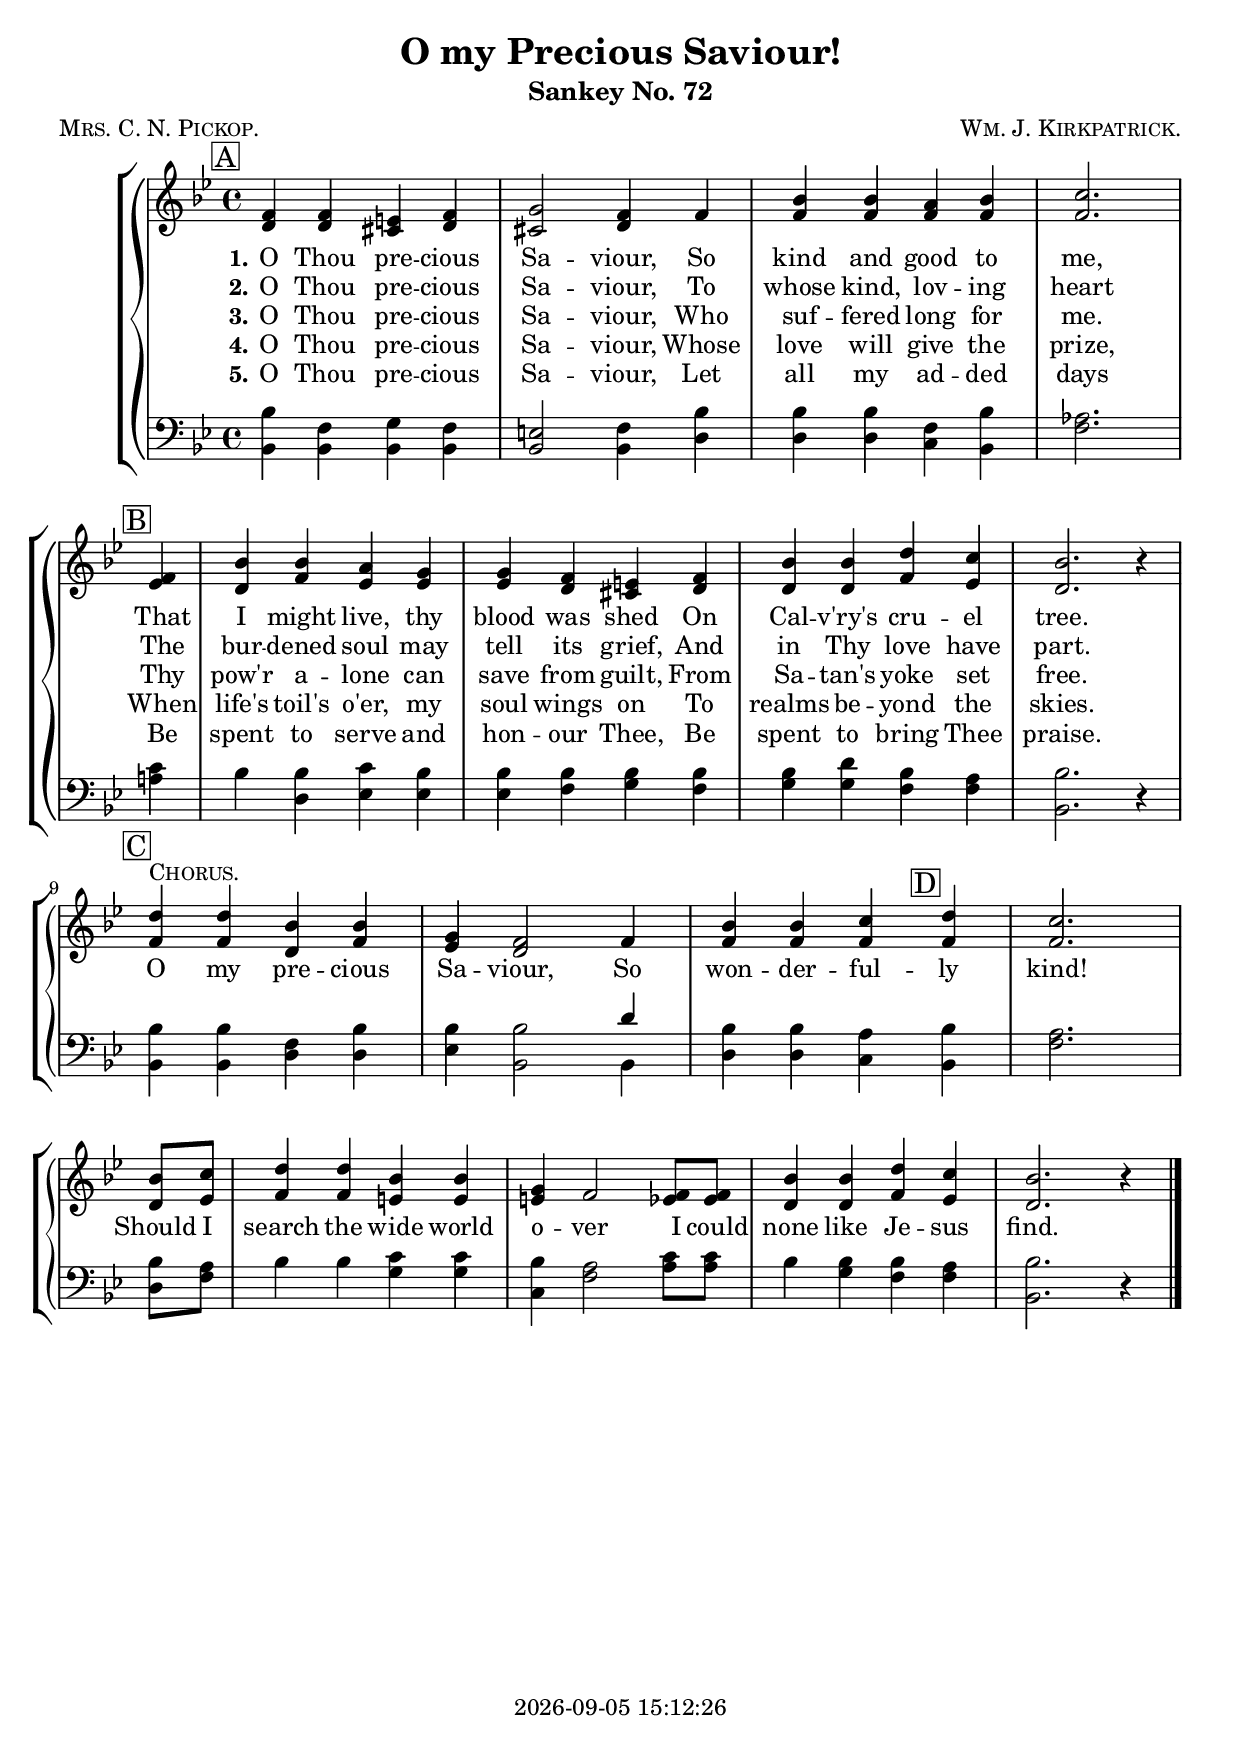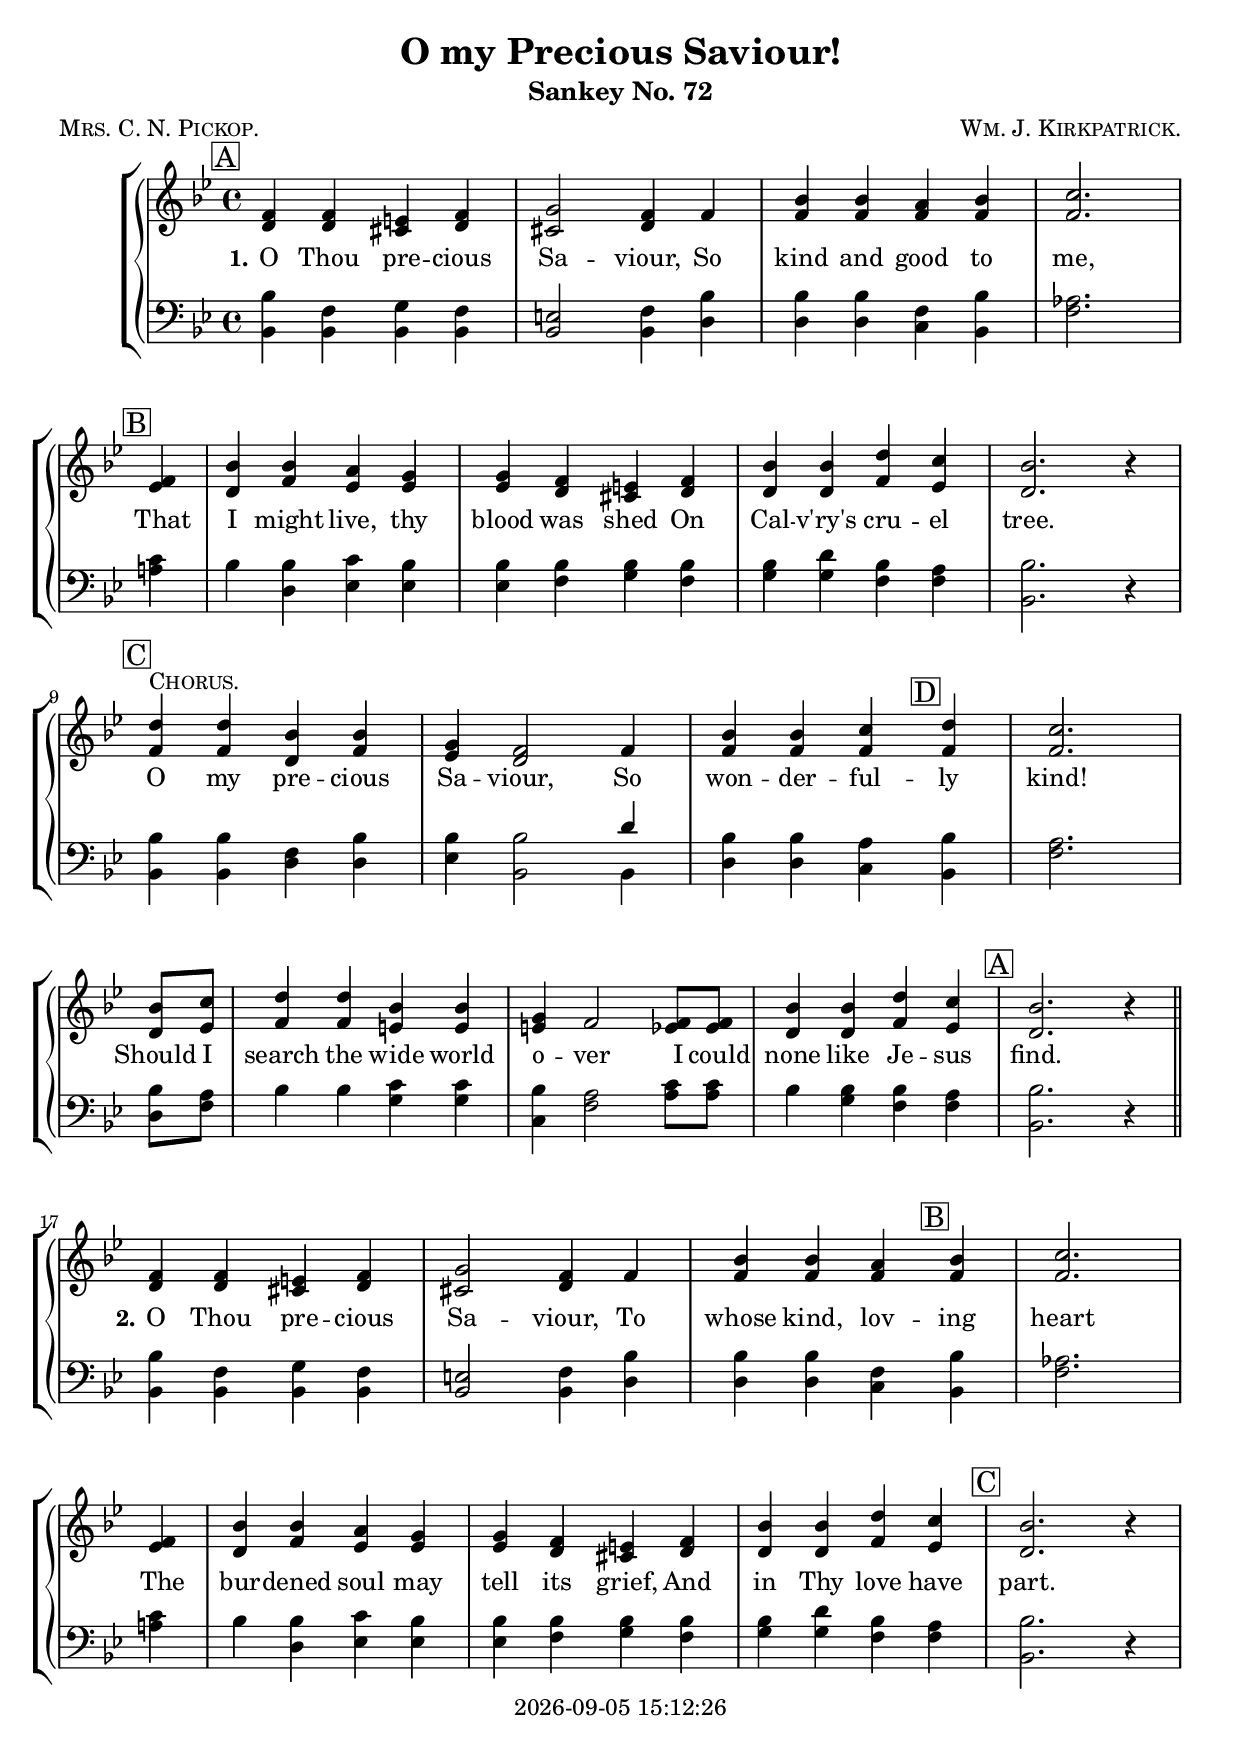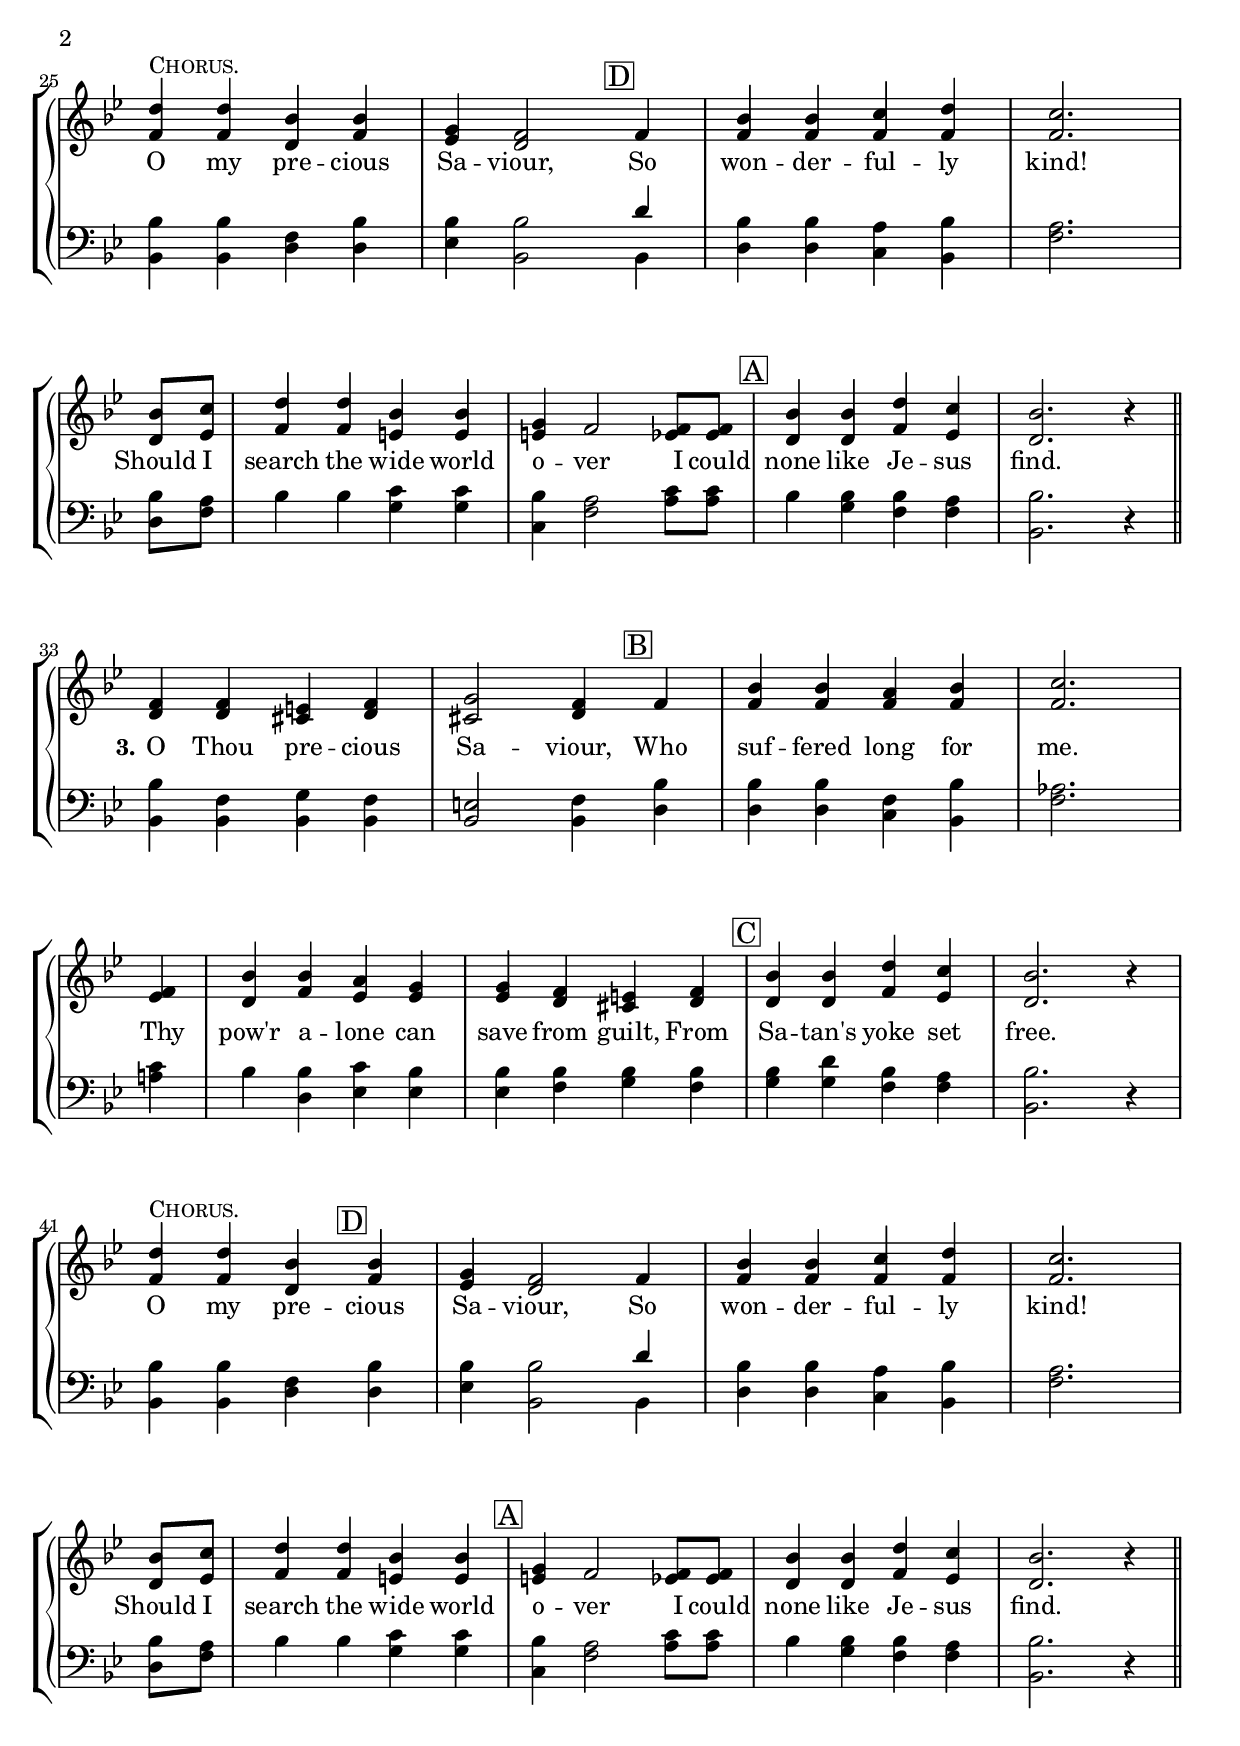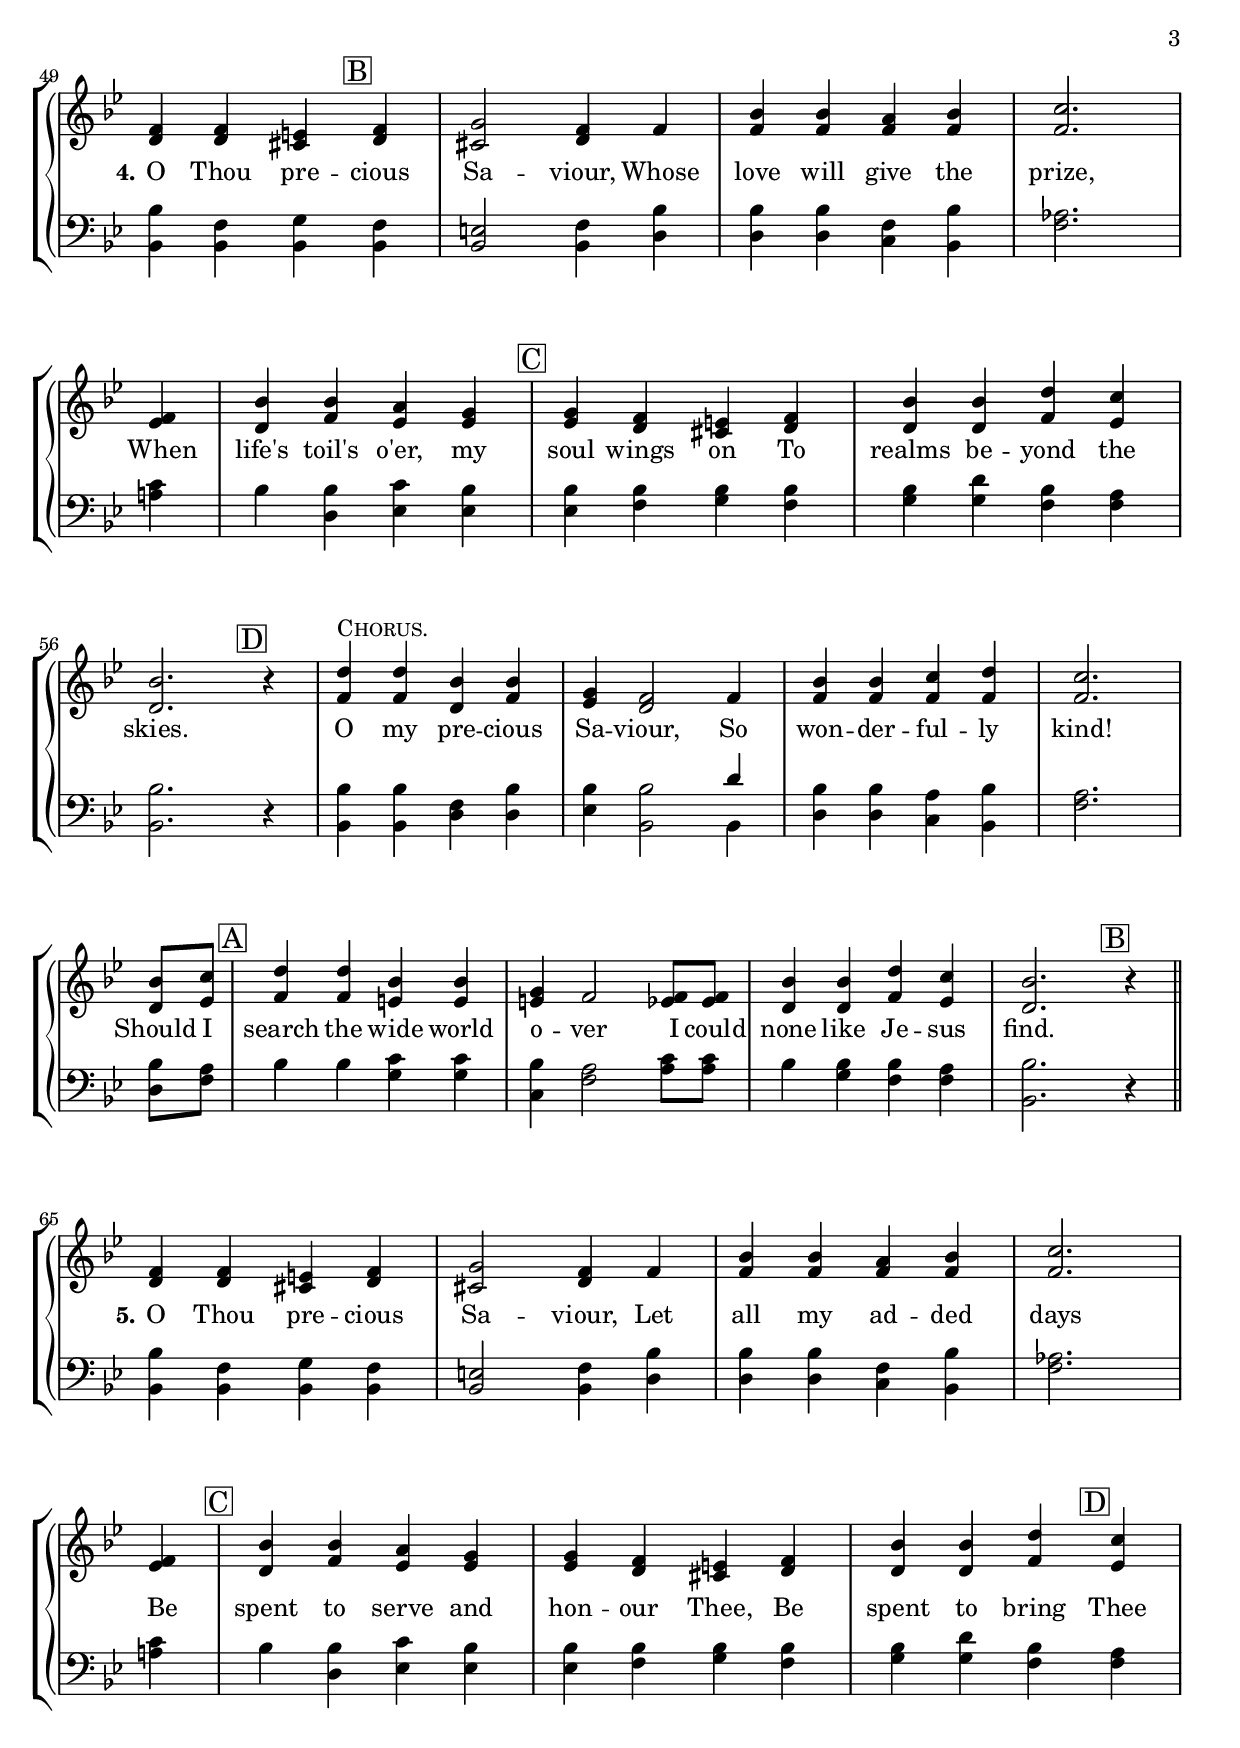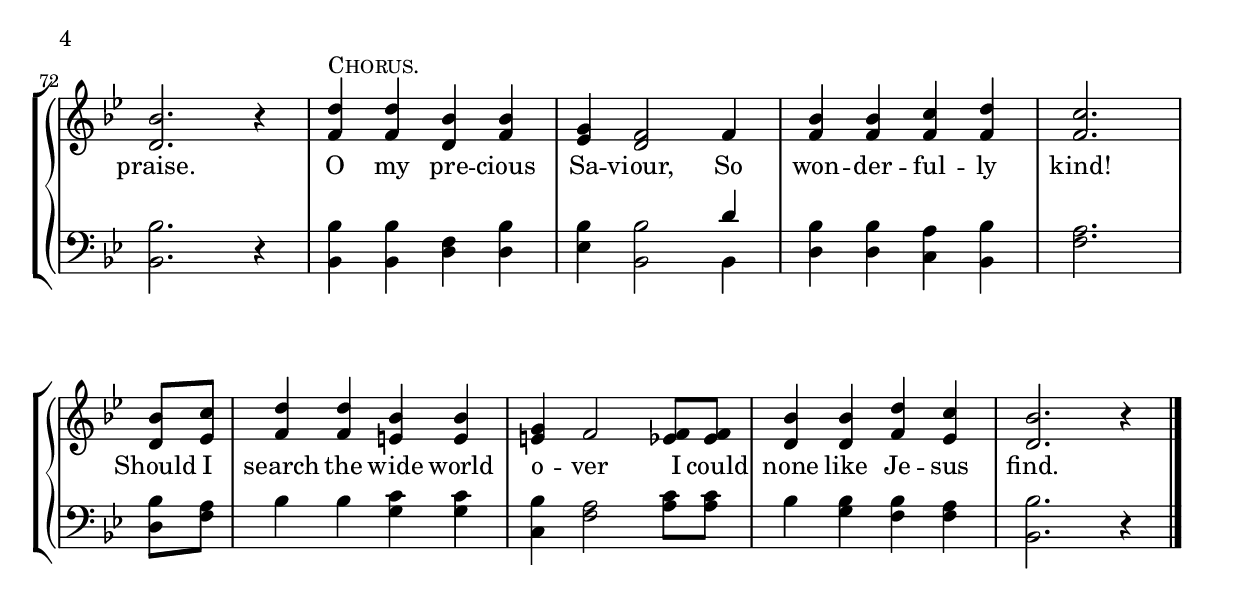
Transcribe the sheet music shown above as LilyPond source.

\version "2.22.0"

\include "articulate.ly"

today = #(strftime "%Y-%m-%d %H:%M:%S" (localtime (current-time)))

\header {
% centered at top
%  dedication  = "dedication"
  title       = "O my Precious Saviour!"
  subtitle    = "Sankey No. 72"
%  instrument  = "instrument"
  
% arrangement of following lines:
%
%  poet    composer
%  meter   arranger
%  piece       opus

  composer    = \markup\smallCaps "Wm. J. Kirkpatrick."
%  arranger    = "arranger"
%  opus        = "opus"

  poet        = \markup\smallCaps "Mrs. C. N. Pickop."

% centered at bottom
% tagline     = "tagline" % default lilypond version
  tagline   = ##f
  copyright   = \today
}

% #(set-global-staff-size 16)

global = {
  \key bes \major
  \time 4/4
}

RehearsalTrack = {
% \set Score.currentBarNumber = #5
% \mark \markup { \circle "1a" }
  \mark \markup { \box "A" } s1*3 s2.
  \mark \markup { \box "B" } s4 s1*4
  \mark \markup { \box "C" } s1*2 s2.
  \mark \markup { \box "D" } s4 s1*4
}

TempoTrack = {
  \set Score.tempoHideNote = ##t
  \tempo 4=120
}

soprano = \relative {
  f'4 f e f
  g2 f4 f
  bes4 bes a bes
  c2. \bar "|" \break \partial 4 f,4
  bes4 bes a g % B
  g4 f e f
  bes4 bes d c
  bes2. r4
  d4^\markup\smallCaps Chorus. d bes bes % C
  g4 f2 4
  bes4 bes c d
  c2. \bar "|" \break \partial 4 bes8 c
  d4 d bes bes
  g4 f2 f8 f
  bes4 bes d c
  bes2. r4
}

alto = \relative {
  d'4 d cis d
  cis2 d4 f
  f4 f f f
  f2. ees4
  d4 f ees ees % B
  ees4 d cis d
  d4 d f ees
  d2. r4
  f4 f d f % C
  ees4 d2 f4
  f4 f f f
  f2. d8 ees
  f4 f e e
  e4 f2 ees8 ees
  d4 d f ees
  d2. r4
}

tenor = \relative {
  bes4 f g f
  e2 f4 bes
  bes4 bes f bes
  aes2. c4
  bes4 bes c bes % B
  bes4 bes bes bes
  bes4 d bes a
  bes2. r4
  bes4 bes f bes % C
  bes4 bes2 d4
  bes4 bes a bes
  a2. bes8 a
  bes4 bes c c % D
  bes4 a2 c8 c
  bes4 bes bes a
  bes2. r4
}

bass= \relative {
  bes,4 bes bes bes
  bes2 bes4 d
  d4 d c bes
  f'2. a4
  bes4 d, ees ees % B
  ees4 f g f
  g4 g f f
  bes,2. r4
  bes4 bes d d % C
  ees4 bes2 bes4
  d4 d c bes
  f'2. d8 f
  bes4 bes g g
  c,4 f2 a8 a
  bes4 g f f
  bes,2. r4
}

chorus = \lyricmode {
  O my pre -- cious Sa -- viour,
  So won -- der -- ful -- ly kind!
  Should I search the wide world o -- ver
  I could none like Je -- sus find.
}

wordsOne = \lyricmode {
  \set stanza = "1."
  O Thou pre -- cious Sa -- viour,
  So kind and good to me,
  That I might live, thy blood was shed
  On Cal -- v'ry's cru -- el tree.
}
  
wordsTwo = \lyricmode {
  \set stanza = "2."
  O Thou pre -- cious Sa -- viour,
  To whose kind, lov -- ing heart
  The bur -- dened soul may tell its grief,
  And in Thy love have part.
}
  
wordsThree = \lyricmode {
  \set stanza = "3."
  O Thou pre -- cious Sa -- viour,
  Who suf -- fered long for me.
  Thy pow'r a -- lone can save from guilt,
  From Sa -- tan's yoke set free.
}
  
wordsFour = \lyricmode {
  \set stanza = "4."
  O Thou pre -- cious Sa -- viour,
  Whose love will give the prize,
  When life's toil's o'er, my soul wings on
  To realms be -- yond the skies.
}
  
wordsFive = \lyricmode {
  \set stanza = "5."
  O Thou pre -- cious Sa -- viour,
  Let all my ad -- ded days
  Be spent to serve and hon -- our Thee,
  Be spent to bring Thee praise.
}
  
wordsMidi = \lyricmode {
  \set stanza = "1."
  "O " "Thou " pre "cious " Sa "viour, "
  "\nSo " "kind " "and " "good " "to " "me, "
  "\nThat " "I " "might " "live, " "thy " "blood " "was " "shed "
  "\nOn " Cal "v'ry's " cru "el " "tree. "
  "\nO " "my " pre "cious " Sa "viour, "
  "\nSo " won der ful "ly " "kind! "
  "\nShould " "I " "search " "the " "wide " "world " o "ver "
  "\nI " "could " "none " "like " Je "sus " "find. "

  \set stanza = "2."
  "\nO " "Thou " pre "cious " Sa "viour, "
  "\nTo " "whose " "kind, " lov "ing " "heart "
  "\nThe " bur "dened " "soul " "may " "tell " "its " "grief, "
  "\nAnd " "in " "Thy " "love " "have " "part. "
  "\nO " "my " pre "cious " Sa "viour, "
  "\nSo " won der ful "ly " "kind! "
  "\nShould " "I " "search " "the " "wide " "world " o "ver "
  "\nI " "could " "none " "like " Je "sus " "find. "

  \set stanza = "3."
  "\nO " "Thou " pre "cious " Sa "viour, "
  "\nWho " suf "fered " "long " "for " "me. "
  "\nThy " "pow'r " a "lone " "can " "save " "from " "guilt, "
  "\nFrom " Sa "tan's " "yoke " "set " "free. "
  "\nO " "my " pre "cious " Sa "viour, "
  "\nSo " won der ful "ly " "kind! "
  "\nShould " "I " "search " "the " "wide " "world " o "ver "
  "\nI " "could " "none " "like " Je "sus " "find. "

  \set stanza = "4."
  "\nO " "Thou " pre "cious " Sa "viour, "
  "\nWhose " "love " "will " "give " "the " "prize, "
  "\nWhen " "life's " "toil's " "o'er, " "my " "soul " "wings " "on "
  "\nTo " "realms " be "yond " "the " "skies. "
  "\nO " "my " pre "cious " Sa "viour, "
  "\nSo " won der ful "ly " "kind! "
  "\nShould " "I " "search " "the " "wide " "world " o "ver "
  "\nI " "could " "none " "like " Je "sus " "find. "

  \set stanza = "5."
  "\nO " "Thou " pre "cious " Sa "viour, "
  "\nLet " "all " "my " ad "ded " "days "
  "\nBe " "spent " "to " "serve " "and " hon "our " "Thee, "
  "\nBe " "spent " "to " "bring " "Thee " "praise. "
  "\nO " "my " pre "cious " Sa "viour, "
  "\nSo " won der ful "ly " "kind! "
  "\nShould " "I " "search " "the " "wide " "world " o "ver "
  "\nI " "could " "none " "like " Je "sus " "find. "
}
  
nl = { \bar "||" \break }

\book {
  \bookOutputSuffix "repeat"
  \score {
    \context GrandStaff <<
      <<
        \new ChoirStaff <<
                                  % Joint soprano/alto staff
          \new Staff \with { printPartCombineTexts = ##f }
          <<
            \new Voice \RehearsalTrack
            \new Voice \TempoTrack
            \new NullVoice = "aligner" \soprano
            \new Voice = "women" \partCombine { \global \soprano \bar "|." } { \global \alto }
            \new Lyrics \lyricsto "aligner" { \wordsOne \chorus }
            \new Lyrics \lyricsto "aligner"   \wordsTwo
            \new Lyrics \lyricsto "aligner"   \wordsThree
            \new Lyrics \lyricsto "aligner"   \wordsFour
            \new Lyrics \lyricsto "aligner"   \wordsFive
          >>
                                  % Joint tenor/bass staff
          \new Staff \with { printPartCombineTexts = ##f }
          <<
            \clef "bass"
            \new Voice = "men" \partCombine { \global \tenor } { \global \bass }
          >>
        >>
      >>
    >>
    \layout {
      indent = 1.5\cm
      \context {
        \Staff \RemoveAllEmptyStaves
      }
    }
  }
}

\book {
  \bookOutputSuffix "single"
  \score {
    \context GrandStaff <<
      <<
        \new ChoirStaff <<
                                  % Joint soprano/alto staff
          \new Staff \with { printPartCombineTexts = ##f }
          <<
            \new Voice {
               \RehearsalTrack
               \RehearsalTrack
               \RehearsalTrack
               \RehearsalTrack
               \RehearsalTrack
            }
            \new Voice {
              \TempoTrack
              \TempoTrack
              \TempoTrack
              \TempoTrack
              \TempoTrack
            }
            \new NullVoice = "aligner" { \soprano \soprano \soprano \soprano \soprano }
            \new Voice = "women" \partCombine { \global \soprano \soprano \soprano \soprano \soprano \bar "|." }
                                              { \global \alto \nl \alto \nl \alto \nl \alto \nl \alto }
            \new Lyrics \lyricsto "aligner" { \wordsOne   \chorus
                                              \wordsTwo   \chorus
                                              \wordsThree \chorus
                                              \wordsFour  \chorus
                                              \wordsFive  \chorus
                                            }
          >>
                                  % Joint tenor/bass staff
          \new Staff \with { printPartCombineTexts = ##f }
          <<
            \clef "bass"
            \new Voice = "men" \partCombine { \global \tenor \tenor \tenor \tenor \tenor }
                                            { \global \bass \bass \bass \bass \bass }
          >>
        >>
      >>
    >>
    \layout {
      indent = 1.5\cm
      \context {
        \Staff \RemoveAllEmptyStaves
      }
    }
  }
}

\book {
  \bookOutputSuffix "midi"
  \score {
%    \articulate
    \context GrandStaff <<
      <<
        \new ChoirStaff <<
                                  % Joint soprano/alto staff
          \new Staff \with { printPartCombineTexts = ##f }
          <<
            \new Voice {
              \TempoTrack
              \TempoTrack
              \TempoTrack
              \TempoTrack
              \TempoTrack
            }
            \new NullVoice = "aligner" { \soprano \soprano \soprano \soprano \soprano }
            \new Voice = "women" \partCombine { \global \soprano \soprano \soprano \soprano \soprano \bar "|." }
                                              { \global \alto \nl \alto \nl \alto \nl \alto \nl \alto }
            \new Lyrics \lyricsto "aligner" \wordsMidi
          >>
                                  % Joint tenor/bass staff
          \new Staff \with { printPartCombineTexts = ##f }
          <<
            \clef "bass"
            \new Voice = "men" \partCombine { \global \tenor \tenor \tenor \tenor \tenor }
                                            { \global \bass \bass \bass \bass \bass }
          >>
        >>
      >>
    >>
    \midi {}
  }
}
